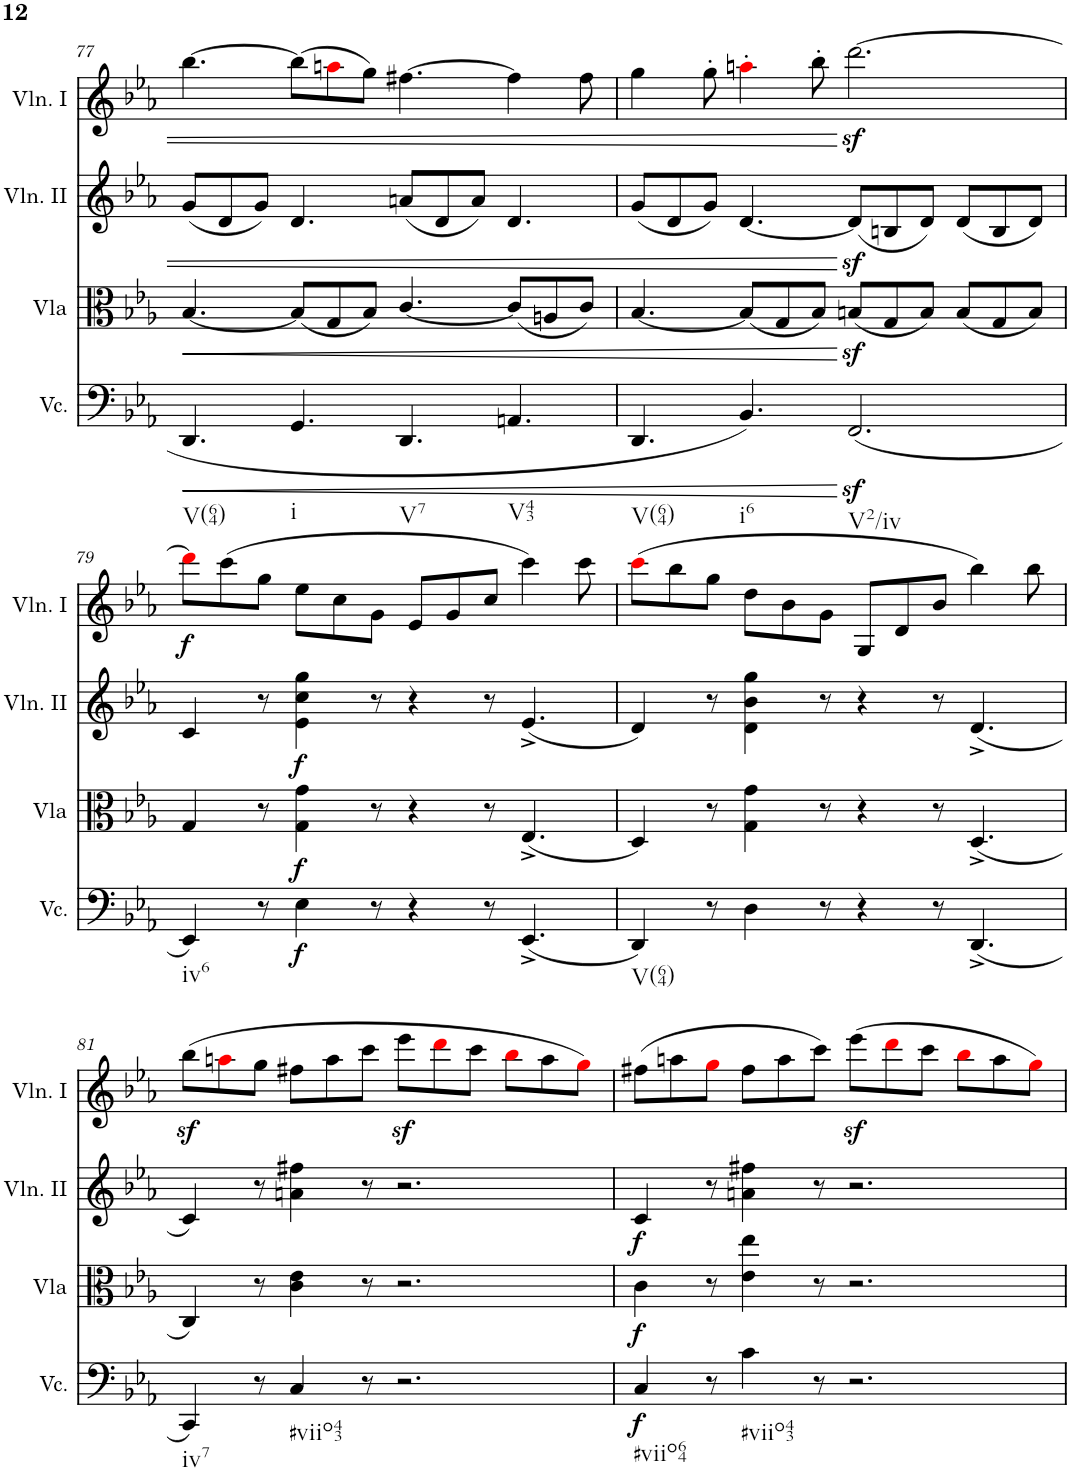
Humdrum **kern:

**kern	**dynam	**kern	**dynam	**kern	**dynam	**kern	**dynam
*part4	*part4	*part3	*part3	*part2	*part2	*part1	*part1
*staff4	*staff4	*staff3	*staff3	*staff2	*staff2	*staff1	*staff1
*I"Violoncello	*	*I"Viola	*	*I"Violino II	*	*I"Violino I	*
*I'Vc.	*	*I'Vla	*	*I'Vln. II	*	*I'Vln. I	*
!!LO:PB:g=z
*clefF4	*	*clefC3	*	*clefG2	*	*clefG2	*
*k[b-e-a-]	*	*k[b-e-a-]	*	*k[b-e-a-]	*	*k[b-e-a-]	*
*M12/8	*	*M12/8	*	*M12/8	*	*M12/8	*
=77	=77	=77	=77	=77	=77	=77	=77
!LO:TX:b:t=V(64)	!	!	!	!	!	!	!
!	!LO:HP:b	!	!LO:HP:b	!	!	!	!
4.DD/	<	[4.B-/	<	(<8g/L	.	[4.bb-\	.
.	.	.	.	8d/	.	.	.
.	.	.	.	8g/J)	.	.	.
!LO:TX:b:t=i	!	!	!	!	!	!	!
4.GG/	.	(<8B-/L]	.	4.d/	.	(>8bb-\L]	.
.	.	8G/	.	.	.	8aani\	.
.	.	8B-/J)	.	.	.	8gg\J)	.
!LO:TX:b:t=V7	!	!	!	!	!	!	!
4.DD/	.	[4.c/	.	(<8an/L	.	[4.ff#X\	.
.	.	.	.	8d/	.	.	.
.	.	.	.	8a/J)	.	.	.
!LO:TX:b:t=V43	!	!	!	!	!	!	!
4.AAn/	.	(<8c/L]	.	4.d/	.	4ff#\]	.
.	.	8An/	.	.	.	.	.
.	.	8c/J)	.	.	.	8ff#\	.
=78	=78	=78	=78	=78	=78	=78	=78
!LO:TX:b:t=V(64)	!	!	!	!	!	!	!
4.DD/	.	[4.B-/	.	(<8g/L	.	4gg\	.
.	.	.	.	8d/	.	.	.
.	.	.	.	8g/J)	.	8gg'\	.
!LO:TX:b:t=i6	!	!	!	!	!	!	!
4.BB-/	.	(<8B-/L]	.	[4.d/	.	4aan'i\	.
.	.	8G/	.	.	.	.	.
.	.	8B-/J)	.	.	.	8bb-'\	.
!LO:TX:b:t=V2/iv	!	!	!	!	!	!	!
(<2.FFz</	[	(<8Bnz</L	[	(<8dz</L]	.	[2.dddz<\	.
.	.	8G/	.	8Bn/	.	.	.
.	.	8B/J)	.	8d/J)	.	.	.
.	.	(<8B/L	.	(<8d/L	.	.	.
.	.	8G/	.	8B/	.	.	.
.	.	8B/J)	.	8d/J)	.	.	.
!!LO:LB:g=z
=79	=79	=79	=79	=79	=79	=79	=79
!LO:TX:b:t=iv6	!	!	!	!	!	!	!
!	!	!	!	!	!	!	!LO:DY:b
4EE-/)	.	4G/	.	4c/	.	8dddi\L]	f
.	.	.	.	.	.	(>8ccc\	.
8r	.	8r	.	8r	.	8gg\J	.
!	!LO:DY:b	!	!LO:DY:b	!	!LO:DY:b	!	!
4E-\	f	4G\ 4g\	f	4e-\ 4cc\ 4gg\	f	8ee-\L	.
.	.	.	.	.	.	8cc\	.
8r	.	8r	.	8r	.	8g\J	.
4r	.	4r	.	4r	.	8e-/L	.
.	.	.	.	.	.	8g/	.
8r	.	8r	.	8r	.	8cc/J	.
(<4.EE-^/	.	(<4.E-^/	.	(<4.e-^/	.	4ccc\)	.
.	.	.	.	.	.	8ccc\	.
=80	=80	=80	=80	=80	=80	=80	=80
!LO:TX:b:t=V(64)	!	!	!	!	!	!	!
4DD/)	.	4D/)	.	4d/)	.	(>8ccci\L	.
.	.	.	.	.	.	8bb-\	.
8r	.	8r	.	8r	.	8gg\J	.
4D\	.	4G\ 4g\	.	4d\ 4b-\ 4gg\	.	8dd\L	.
.	.	.	.	.	.	8b-\	.
8r	.	8r	.	8r	.	8g\J	.
4r	.	4r	.	4r	.	8G/L	.
.	.	.	.	.	.	8d/	.
8r	.	8r	.	8r	.	8b-/J	.
(<4.DD^/	.	(<4.D^/	.	(<4.d^/	.	4bb-\)	.
.	.	.	.	.	.	8bb-\	.
!!LO:LB:g=z
=81	=81	=81	=81	=81	=81	=81	=81
!LO:TX:b:t=iv7	!	!	!	!	!	!	!
4CC/)	.	4C/)	.	4c/)	.	(>8bb-z<\L	.
.	.	.	.	.	.	8aani\	.
8r	.	8r	.	8r	.	8gg\J	.
!LO:TX:b:t=#viio43	!	!	!	!	!	!	!
4C/	.	4c\ 4e-\	.	4an\ 4ff#X\	.	8ff#X\L	.
.	.	.	.	.	.	8aa\	.
8r	.	8r	.	8r	.	8ccc\J	.
2.r	.	2.r	.	2.r	.	8eee-z<\L	.
.	.	.	.	.	.	8dddi\	.
.	.	.	.	.	.	8ccc\J	.
.	.	.	.	.	.	8bb-i\L	.
.	.	.	.	.	.	8aa\	.
.	.	.	.	.	.	8ggi\J)	.
=82	=82	=82	=82	=82	=82	=82	=82
!LO:TX:b:t=#viio64	!	!	!	!	!	!	!
!	!LO:DY:b	!	!LO:DY:b	!	!LO:DY:b	!	!
4C/	f	4c\	f	4c/	f	(>8ff#X\L	.
.	.	.	.	.	.	8aan\	.
8r	.	8r	.	8r	.	8ggi\J	.
!LO:TX:b:t=#viio43	!	!	!	!	!	!	!
4c\	.	4e-\ 4ee-\	.	4an\ 4ff#X\	.	8ff#\L	.
.	.	.	.	.	.	8aa\	.
8r	.	8r	.	8r	.	8ccc\J)	.
2.r	.	2.r	.	2.r	.	(>8eee-z<\L	.
.	.	.	.	.	.	8dddi\	.
.	.	.	.	.	.	8ccc\J	.
.	.	.	.	.	.	8bb-i\L	.
.	.	.	.	.	.	8aa\	.
.	.	.	.	.	.	8ggi\J)	.
=	=	=	=	=	=	=	=
*-	*-	*-	*-	*-	*-	*-	*-
